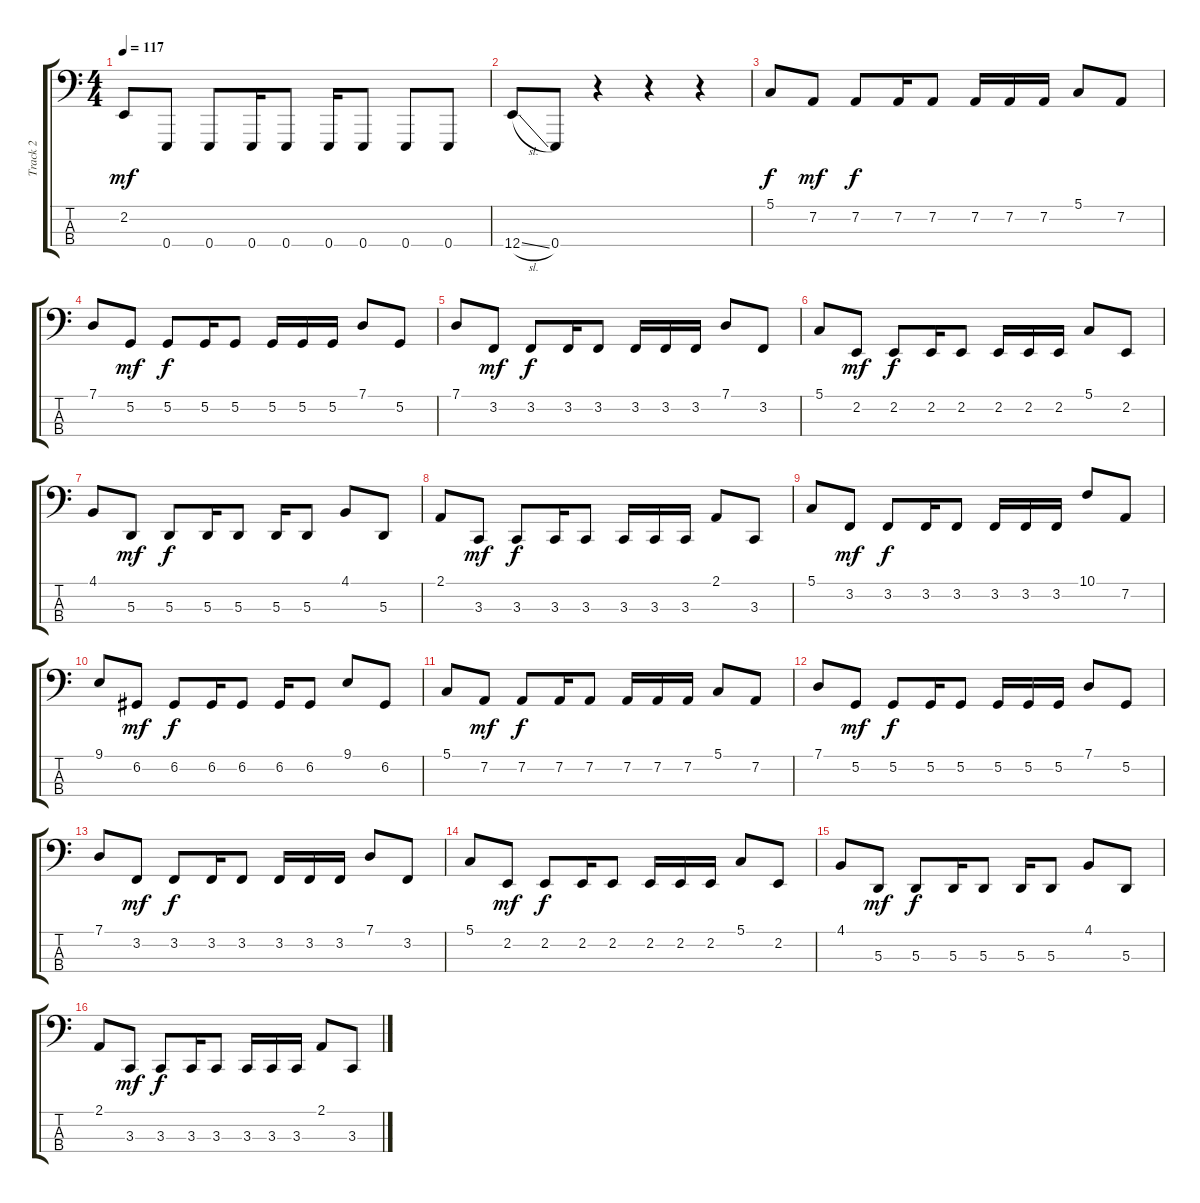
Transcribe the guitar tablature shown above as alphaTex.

\track ("Track 2" "Track 2") {instrument lead2sawtooth}
\staff {score tabs}
\tuning (G2 D2 A1 E1) {hide}
\ts (4 4)
\tempo 117
\clef f4
\ks c
2.2.8{dy mf} 0.4.8 0.4.8 0.4.16 0.4.8 0.4.16 0.4.8 0.4.8 0.4.8 |
12.4{sl}.8 0.4.8 r.4 r.4 r.4 |
5.1.8{dy f} 7.2.8{dy mf} 7.2.8{dy f} 7.2.16 7.2.8 7.2.16 7.2.16 7.2.16 5.1.8 7.2.8 |
7.1.8 5.2.8{dy mf} 5.2.8{dy f} 5.2.16 5.2.8 5.2.16 5.2.16 5.2.16 7.1.8 5.2.8 |
7.1.8 3.2.8{dy mf} 3.2.8{dy f} 3.2.16 3.2.8 3.2.16 3.2.16 3.2.16 7.1.8 3.2.8 |
5.1.8 2.2.8{dy mf} 2.2.8{dy f} 2.2.16 2.2.8 2.2.16 2.2.16 2.2.16 5.1.8 2.2.8 |
4.1.8 5.3.8{dy mf} 5.3.8{dy f} 5.3.16 5.3.8 5.3.16 5.3.8 4.1.8 5.3.8 |
2.1.8 3.3.8{dy mf} 3.3.8{dy f} 3.3.16 3.3.8 3.3.16 3.3.16 3.3.16 2.1.8 3.3.8 |
5.1.8 3.2.8{dy mf} 3.2.8{dy f} 3.2.16 3.2.8 3.2.16 3.2.16 3.2.16 10.1.8 7.2.8 |
9.1.8 6.2.8{dy mf} 6.2.8{dy f} 6.2.16 6.2.8 6.2.16 6.2.8 9.1.8 6.2.8 |
5.1.8 7.2.8{dy mf} 7.2.8{dy f} 7.2.16 7.2.8 7.2.16 7.2.16 7.2.16 5.1.8 7.2.8 |
7.1.8 5.2.8{dy mf} 5.2.8{dy f} 5.2.16 5.2.8 5.2.16 5.2.16 5.2.16 7.1.8 5.2.8 |
7.1.8 3.2.8{dy mf} 3.2.8{dy f} 3.2.16 3.2.8 3.2.16 3.2.16 3.2.16 7.1.8 3.2.8 |
5.1.8 2.2.8{dy mf} 2.2.8{dy f} 2.2.16 2.2.8 2.2.16 2.2.16 2.2.16 5.1.8 2.2.8 |
4.1.8 5.3.8{dy mf} 5.3.8{dy f} 5.3.16 5.3.8 5.3.16 5.3.8 4.1.8 5.3.8 |
2.1.8 3.3.8{dy mf} 3.3.8{dy f} 3.3.16 3.3.8 3.3.16 3.3.16 3.3.16 2.1.8 3.3.8
